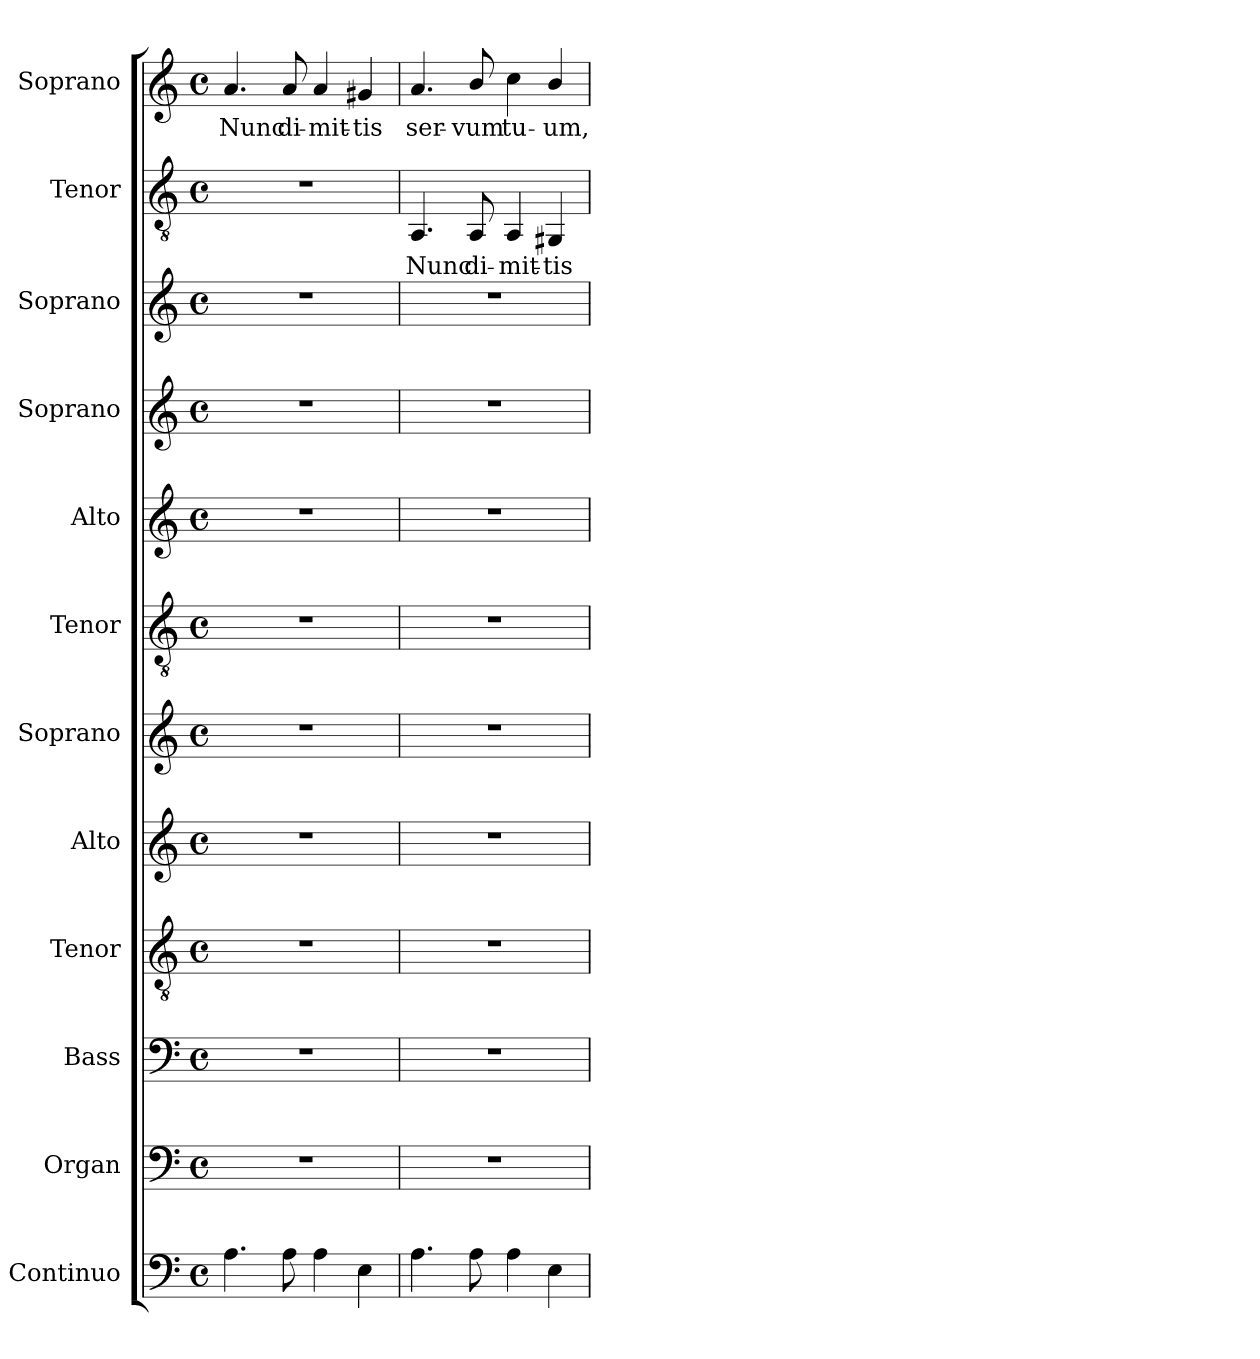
**kern	**kern	**kern	**kern	**kern	**kern	**kern	**kern	**kern	**kern	**kern	**text	**kern	**text
*part12	*part11	*part10	*part9	*part8	*part7	*part6	*part5	*part4	*part3	*part2	*part2	*part1	*part1
*staff12	*staff11	*staff10	*staff9	*staff8	*staff7	*staff6	*staff5	*staff4	*staff3	*staff2	*staff2	*staff1	*staff1
*I"Continuo	*I"Organ	*I"Bass	*I"Tenor	*I"Alto	*I"Soprano	*I"Tenor	*I"Alto	*I"Soprano	*I"Soprano	*I"Tenor	*	*I"Soprano	*
*I'Cont.	*I'Org.	*I'B.	*I'T.	*I'A.	*I'S.	*I'T.	*I'A.	*I'S.	*I'S.	*I'T.	*	*I'S.	*
!!LO:PB:g=z
*clefF4	*clefF4	*clefF4	*clefGv2	*clefG2	*clefG2	*clefGv2	*clefG2	*clefG2	*clefG2	*clefGv2	*	*clefG2	*
*	*	*	*ITrd7c12	*	*	*ITrd7c12	*	*	*	*	*	*	*
*k[]	*k[]	*k[]	*k[]	*k[]	*k[]	*k[]	*k[]	*k[]	*k[]	*k[]	*	*k[]	*
*C:	*C:	*C:	*C:	*C:	*C:	*C:	*C:	*C:	*C:	*C:	*	*C:	*
*M4/4	*M4/4	*M4/4	*M4/4	*M4/4	*M4/4	*M4/4	*M4/4	*M4/4	*M4/4	*M4/4	*	*M4/4	*
*met(c)	*met(c)	*met(c)	*met(c)	*met(c)	*met(c)	*met(c)	*met(c)	*met(c)	*met(c)	*met(c)	*	*met(c)	*
=1	=1	=1	=1	=1	=1	=1	=1	=1	=1	=1	=1	=1	=1
!	!	!	!	!	!	!	!	!	!	!	!	!	!LO:LY:b:color=#000000
4.Ai\	1r	1r	1r	1r	1r	1r	1r	1r	1r	1r	.	4.ai/	Nunc
!	!	!	!	!	!	!	!	!	!	!	!	!	!LO:LY:b:color=#000000
8Ai\	.	.	.	.	.	.	.	.	.	.	.	8ai/	di-
!	!	!	!	!	!	!	!	!	!	!	!	!	!LO:LY:b:color=#000000
4Ai\	.	.	.	.	.	.	.	.	.	.	.	4ai/	-mit-
!	!	!	!	!	!	!	!	!	!	!	!	!	!LO:LY:b:color=#000000
4Ei\	.	.	.	.	.	.	.	.	.	.	.	4g#Xi/	-tis
=2	=2	=2	=2	=2	=2	=2	=2	=2	=2	=2	=2	=2	=2
!	!	!	!	!	!	!	!	!	!	!	!LO:LY:b:color=#000000	!	!
!	!	!	!	!	!	!	!	!	!	!	!	!	!LO:LY:b:color=#000000
4.Ai\	1r	1r	1r	1r	1r	1r	1r	1r	1r	4.AAi/	Nunc	4.ai/	ser-
!	!	!	!	!	!	!	!	!	!	!	!LO:LY:b:color=#000000	!	!
!	!	!	!	!	!	!	!	!	!	!	!	!	!LO:LY:b:color=#000000
8Ai\	.	.	.	.	.	.	.	.	.	8AAi/	di-	8bi/	-vum
!	!	!	!	!	!	!	!	!	!	!	!LO:LY:b:color=#000000	!	!
!	!	!	!	!	!	!	!	!	!	!	!	!	!LO:LY:b:color=#000000
4Ai\	.	.	.	.	.	.	.	.	.	4AAi/	-mit-	4cci\	tu-
!	!	!	!	!	!	!	!	!	!	!	!LO:LY:b:color=#000000	!	!
!	!	!	!	!	!	!	!	!	!	!	!	!	!LO:LY:b:color=#000000
4Ei\	.	.	.	.	.	.	.	.	.	4GG#Xi/	-tis	4bi/	-um,
=	=	=	=	=	=	=	=	=	=	=	=	=	=
*-	*-	*-	*-	*-	*-	*-	*-	*-	*-	*-	*-	*-	*-
